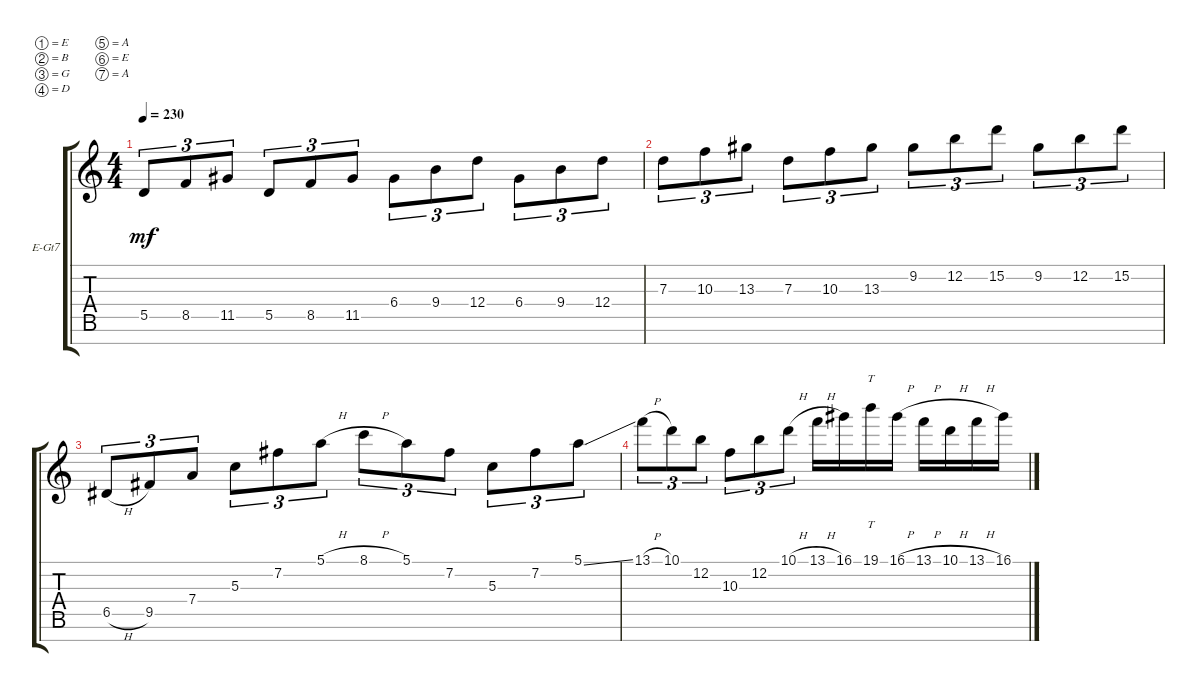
\defaultSystemsLayout 4
\bracketExtendMode groupsimilarinstruments
\firstSystemTrackNameOrientation horizontal
\otherSystemsTrackNameOrientation horizontal
\track ("Electric Guitar" "E-Gt7") {instrument distortionguitar}
\staff {score tabs}
\tuning (E4 B3 G3 D3 A2 E2 A1)
\ts (4 4)
\tempo 230
\clef g2
\ks c
5.5.8{tu (3 2) dy mf} 8.5.8{tu (3 2)} 11.5.8{tu (3 2)} 5.5.8{tu (3 2)} 8.5.8{tu (3 2)} 11.5.8{tu (3 2)} 6.4.8{tu (3 2)} 9.4.8{tu (3 2)} 12.4.8{tu (3 2)} 6.4.8{tu (3 2)} 9.4.8{tu (3 2)} 12.4.8{tu (3 2)} |
7.3.8{tu (3 2)} 10.3.8{tu (3 2)} 13.3.8{tu (3 2)} 7.3.8{tu (3 2)} 10.3.8{tu (3 2)} 13.3.8{tu (3 2)} 9.2.8{tu (3 2)} 12.2.8{tu (3 2)} 15.2.8{tu (3 2)} 9.2.8{tu (3 2)} 12.2.8{tu (3 2)} 15.2.8{tu (3 2)} |
6.5{h}.8{tu (3 2)} 9.5.8{tu (3 2)} 7.4.8{tu (3 2)} 5.3.8{tu (3 2)} 7.2.8{tu (3 2)} 5.1{h}.8{tu (3 2)} 8.1{h}.8{tu (3 2)} 5.1.8{tu (3 2)} 7.2.8{tu (3 2)} 5.3.8{tu (3 2)} 7.2.8{tu (3 2)} 5.1{ss}.8{tu (3 2)} |
13.1{h}.8{tu (3 2)} 10.1.8{tu (3 2)} 12.2.8{tu (3 2)} 10.3.8{tu (3 2)} 12.2.8{tu (3 2)} 10.1{h}.8{tu (3 2)} 13.1{h}.16 16.1.16 19.1.16{tt} 16.1{h}.16 13.1{h}.16 10.1{h}.16 13.1{h}.16 16.1.16
